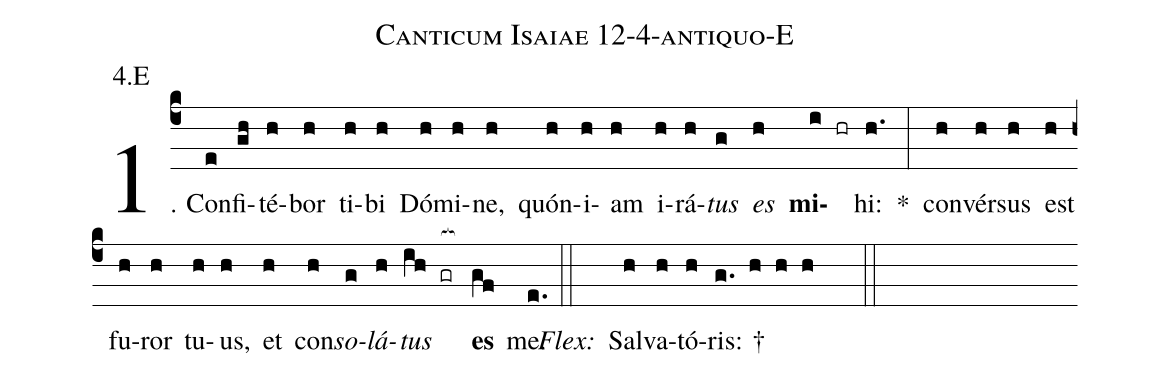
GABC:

name: Canticum Isaiae 12-4-antiquo-E;
annotation: 4.E;
%%
(c4)1. Con(e)fi(gh)té(h)bor(h) ti(h)bi(h) Dó(h)mi(h)ne,(h) quón(h)i(h)am(h) i(h)rá(h)<i>tus</i>(g) <i>es</i>(h) <b>mi</b>(i hr)hi:(h.) *(:) con(h)vér(h)sus(h) est(h) fu(h)ror(h) tu(h)us,(h) et(h) con(h)<i>so</i>(g)<i>lá</i>(h)<i>tus</i>(ih gr[ocb:1{]) <b>es</b>(gf[ocb:0}]) me.(e.) (::)
<i>Flex:</i>()  Sal(h)va(h)tó(h)ris: †(g. h h h  ::)
